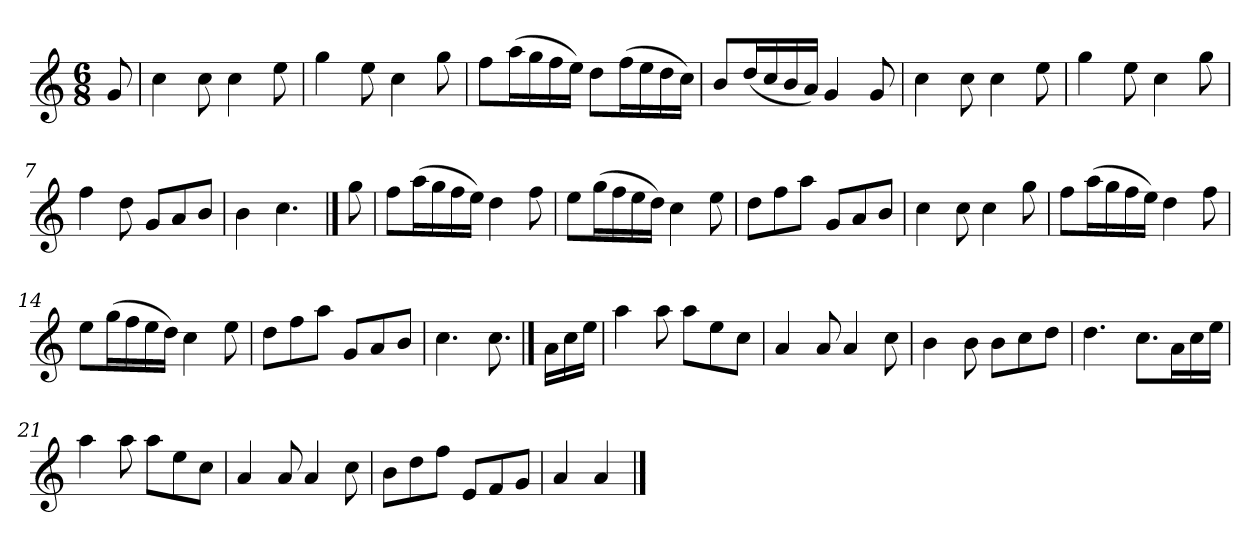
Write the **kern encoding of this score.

**kern
*part1
*staff1
*clefG2
*k[]
*C:
*M6/8
*MM120
=
8g
=1
4cc
8cc
4cc
8ee
=2
4gg
8ee
4cc
8gg
=3
8ff\L
(16aa\L
16gg\
16ff\
16ee\JJ)
8dd\L
(16ff\L
16ee\
16dd\
16cc\JJ)
=4
8b/L
(16dd/L
16cc/
16b/
16a/JJ)
4g
8g
=5
4cc
8cc
4cc
8ee
=6
4gg
8ee
4cc
8gg
=7
4ff
8dd
8g/L
8a/
8b/J
=8
4b
4.cc
==
8gg
=9
8ff\L
(16aa\L
16gg\
16ff\
16ee\JJ)
4dd
8ff
=10
8ee\L
(16gg\L
16ff\
16ee\
16dd\JJ)
4cc
8ee
=11
8dd\L
8ff\
8aa\J
8g/L
8a/
8b/J
=12
4cc
8cc
4cc
8gg
=13
8ff\L
(16aa\L
16gg\
16ff\
16ee\JJ)
4dd
8ff
=14
8ee\L
(16gg\L
16ff\
16ee\
16dd\JJ)
4cc
8ee
=15
8dd\L
8ff\
8aa\J
8g/L
8a/
8b/J
=16
4.cc
8.cc
==
16a\LL
16cc\
16ee\JJ
=17
4aa
8aa
8aa\L
8ee\
8cc\J
=18
4a
8a
4a
8cc
=19
4b
8b
8b\L
8cc\
8dd\J
=20
4.dd
8.cc\L
16a\L
16cc\
16ee\JJ
=21
4aa
8aa
8aa\L
8ee\
8cc\J
=22
4a
8a
4a
8cc
=23
8b\L
8dd\
8ff\J
8e/L
8f/
8g/J
=24
4a
4a
==
*-
